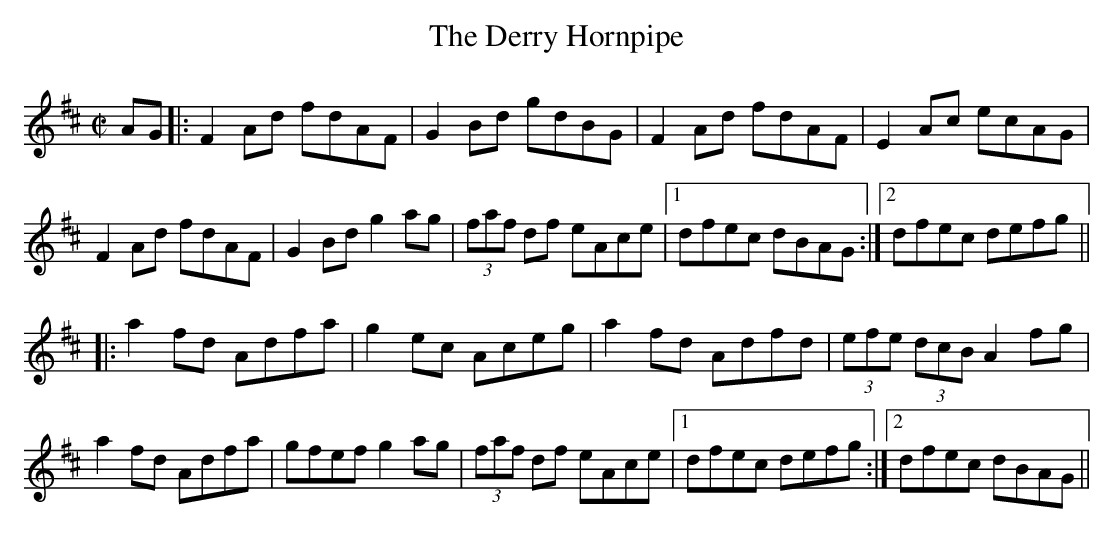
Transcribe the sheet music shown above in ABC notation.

X:1
T:Derry Hornpipe, The
M:C|
K:D
AG|:F2Ad fdAF|G2Bd gdBG|F2Ad fdAF|E2Ac ecAG|
F2Ad fdAF|G2Bd g2ag|(3faf df eAce|1 dfec dBAG:|2 dfec defg||
|:a2fd Adfa|g2ec Aceg|a2fd Adfd|(3efe (3dcB A2fg|
a2fd Adfa|gfef g2ag|(3faf df eAce|1 dfec defg:|2 dfec dBAG||
